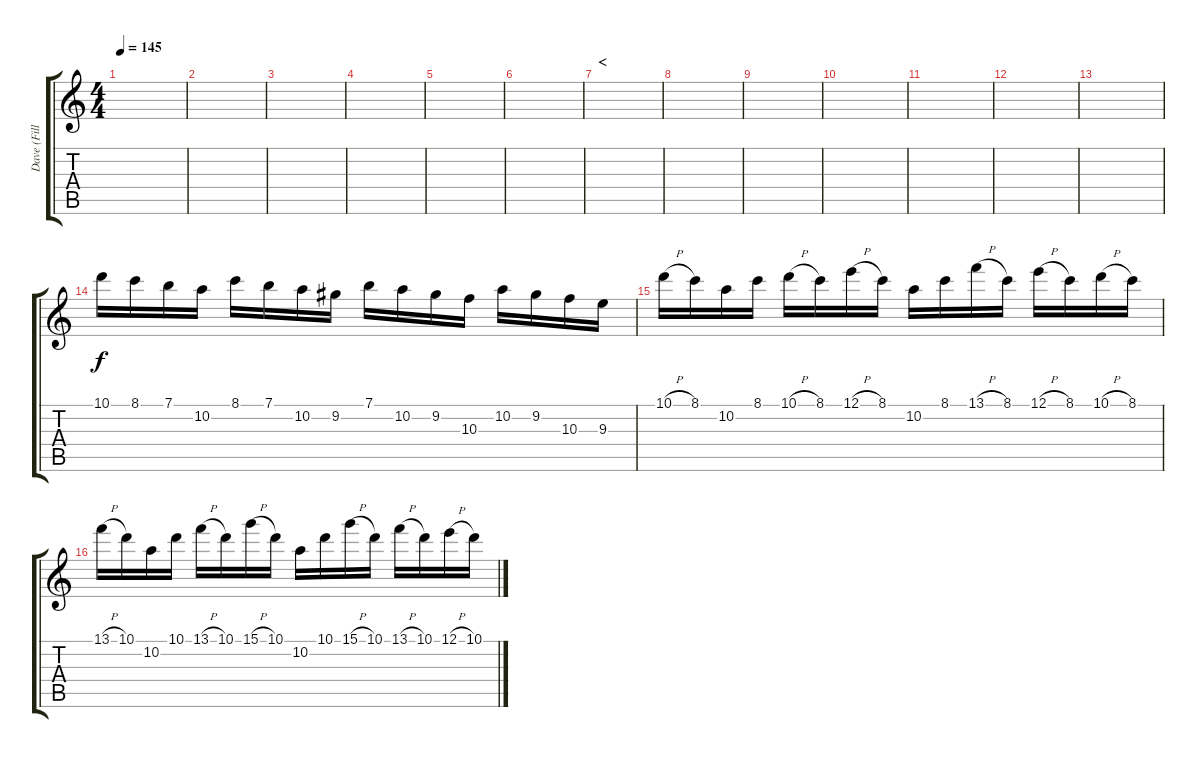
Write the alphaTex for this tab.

\track ("Dave (Fills)" "Dave (Fill") {instrument distortionguitar}
\staff {score tabs}
\tuning (E4 B3 G3 D3 A2 E2) {hide}
\ts (4 4)
\tempo 145
\clef g2
\ks c
|
|
|
|
|
|
\section ("" "<")
|
|
|
|
|
|
|
10.1.16 8.1.16 7.1.16 10.2.16 8.1.16 7.1.16 10.2.16 9.2.16 7.1.16 10.2.16 9.2.16 10.3.16 10.2.16 9.2.16 10.3.16 9.3.16 |
10.1{h}.16 8.1.16 10.2.16 8.1.16 10.1{h}.16 8.1.16 12.1{h}.16 8.1.16 10.2.16 8.1.16 13.1{h}.16 8.1.16 12.1{h}.16 8.1.16 10.1{h}.16 8.1.16 |
13.1{h}.16 10.1.16 10.2.16 10.1.16 13.1{h}.16 10.1.16 15.1{h}.16 10.1.16 10.2.16 10.1.16 15.1{h}.16 10.1.16 13.1{h}.16 10.1.16 12.1{h}.16 10.1.16
